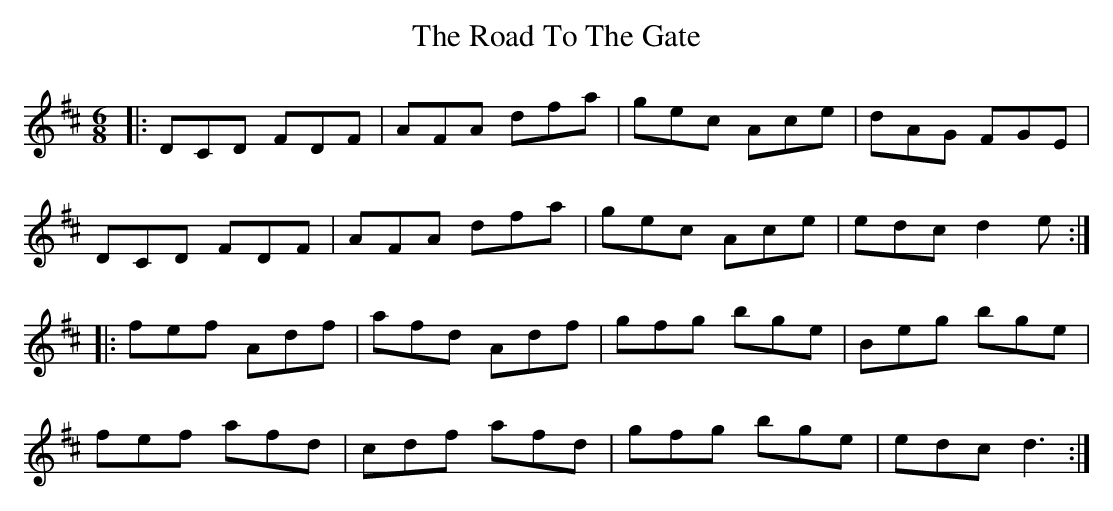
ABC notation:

X:1
T: The Road To The Gate
M: 6/8
L: 1/8
K: Dmaj
|:DCD FDF|AFA dfa|gec Ace|dAG FGE|
DCD FDF|AFA dfa|gec Ace|edc d2e:|
|:fef Adf|afd Adf|gfg bge|Beg bge|
fef afd|cdf afd|gfg bge|edc d3:|
